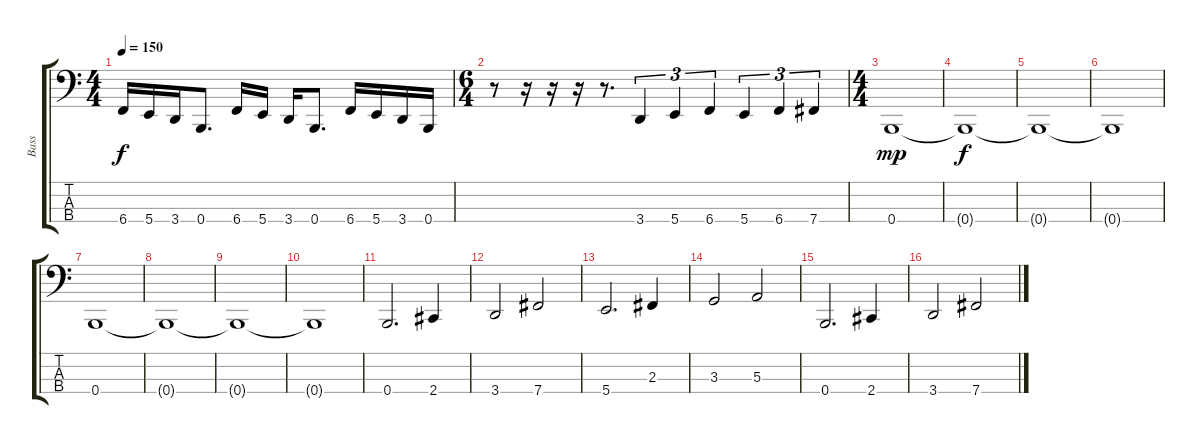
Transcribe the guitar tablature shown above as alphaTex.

\track ("Bass" "Bass") {instrument electricbasspick}
\staff {score tabs}
\tuning (D2 A1 E1 B0) {hide}
\ts (4 4)
\tempo 150
\clef f4
\ks c
6.4.16{dy f} 5.4.16 3.4.16 0.4.8{d} 6.4.16 5.4.16 3.4.16 0.4.8{d} 6.4.16 5.4.16 3.4.16 0.4.16 |
\ts (6 4)
r.8 r.16 r.16 r.16 r.8{d} 3.4.4{tu (3 2)} 5.4.4{tu (3 2)} 6.4.4{tu (3 2)} 5.4.4{tu (3 2)} 6.4.4{tu (3 2)} 7.4.4{tu (3 2)} |
\ts (4 4)
0.4.1{dy mp} |
0.4{t}.1{dy f} |
0.4{t}.1 |
0.4{t}.1 |
0.4.1 |
0.4{t}.1 |
0.4{t}.1 |
0.4{t}.1 |
0.4.2{d} 2.4.4 |
3.4.2 7.4.2 |
5.4.2{d} 2.3.4 |
3.3.2 5.3.2 |
0.4.2{d} 2.4.4 |
3.4.2 7.4.2
